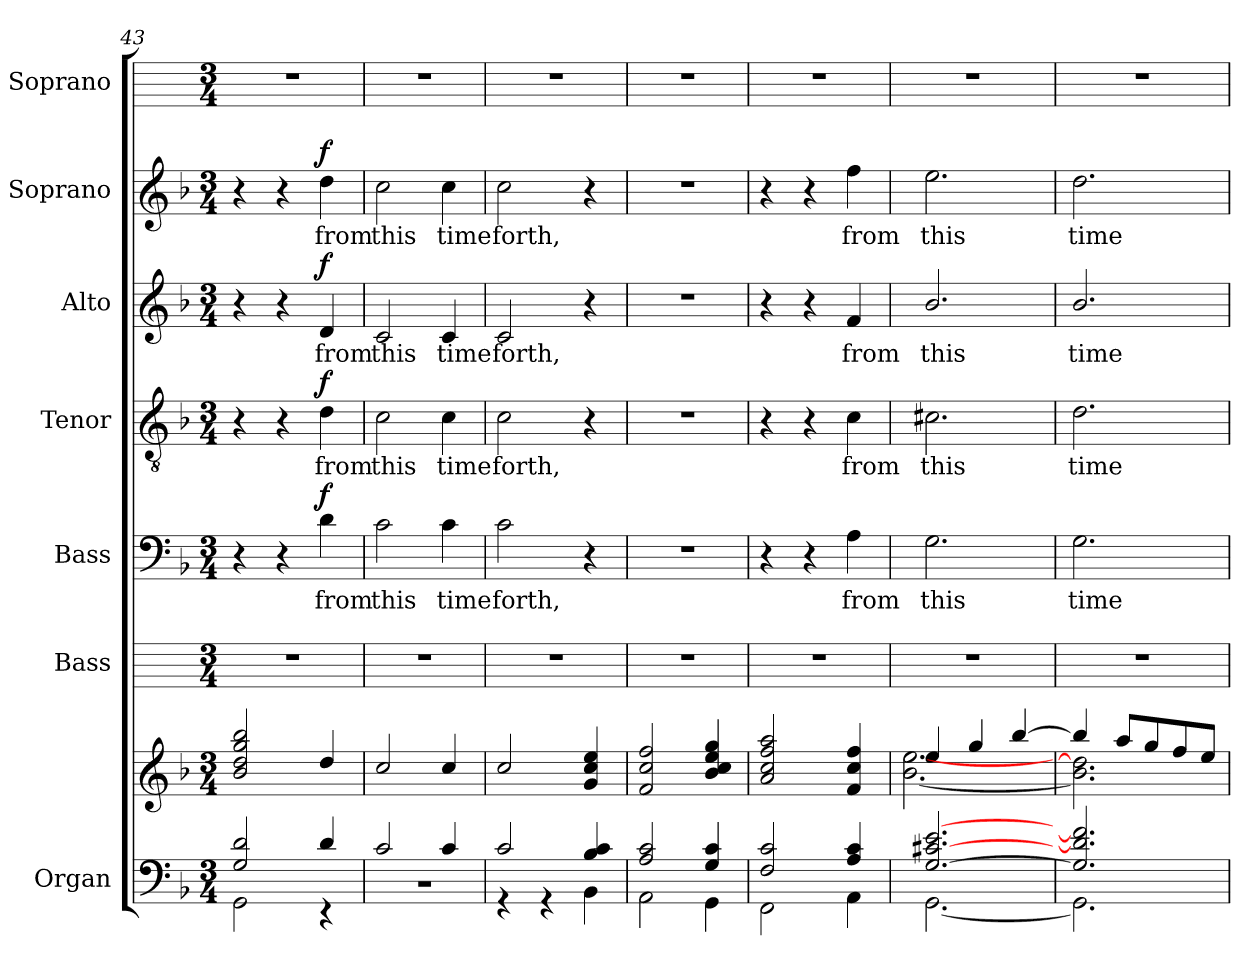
**kern	**kern	**kern	**kern	**text	**dynam	**kern	**text	**dynam	**kern	**text	**dynam	**kern	**text	**dynam	**kern
*part7	*part7	*part6	*part5	*part5	*part5	*part4	*part4	*part4	*part3	*part3	*part3	*part2	*part2	*part2	*part1
*staff8	*staff7	*staff6	*staff5	*staff5	*staff5	*staff4	*staff4	*staff4	*staff3	*staff3	*staff3	*staff2	*staff2	*staff2	*staff1
*I"Organ	*	*I"Bass	*I"Bass	*	*	*I"Tenor	*	*	*I"Alto	*	*	*I"Soprano	*	*	*I"Soprano
*	*	*I'B	*I'B	*	*	*I'T	*	*	*I'A	*	*	*I'S	*	*	*I'S
*clefF4	*clefG2	*	*clefF4	*	*	*clefGv2	*	*	*clefG2	*	*	*clefG2	*	*	*
*k[b-]	*k[b-]	*	*k[b-]	*	*	*k[b-]	*	*	*k[b-]	*	*	*k[b-]	*	*	*
*F:	*F:	*	*F:	*	*	*F:	*	*	*F:	*	*	*F:	*	*	*
*M3/4	*M3/4	*M3/4	*M3/4	*	*	*M3/4	*	*	*M3/4	*	*	*M3/4	*	*	*M3/4
=43	=43	=43	=43	=43	=43	=43	=43	=43	=43	=43	=43	=43	=43	=43	=43
*^	*^	*	*	*	*	*	*	*	*	*	*	*	*	*	*
!	!	!	!LO:N:vis=1	!	!	!	!	!	!	!	!	!	!	!	!	!	!
2G/ 2d/	2GG\	2b- 2dd 2gg 2bb-	2.ryy	2.r	4r	.	.	4r	.	.	4r	.	.	4r	.	.	2.r
.	.	.	.	.	4r	.	.	4r	.	.	4r	.	.	4r	.	.	.
!	!	!	!	!	!	!LO:LY:b	!LO:DY:b	!	!LO:LY:b	!LO:DY:b	!	!LO:LY:b	!LO:DY:b	!	!LO:LY:b	!LO:DY:b	!
4d/	4r	4dd	.	.	4d	from	f	4d	from	f	4d	from	f	4dd	from	f	.
=44	=44	=44	=44	=44	=44	=44	=44	=44	=44	=44	=44	=44	=44	=44	=44	=44	=44
!	!LO:N:vis=1	!	!LO:N:vis=1	!	!	!LO:LY:b	!	!	!LO:LY:b	!	!	!LO:LY:b	!	!	!LO:LY:b	!	!
2c/	2.r	2cc	2.ryy	2.r	2c	this	.	2c	this	.	2c	this	.	2cc	this	.	2.r
!	!	!	!	!	!	!LO:LY:b	!	!	!LO:LY:b	!	!	!LO:LY:b	!	!	!LO:LY:b	!	!
4c/	.	4cc	.	.	4c	time	.	4c	time	.	4c	time	.	4cc	time	.	.
=45	=45	=45	=45	=45	=45	=45	=45	=45	=45	=45	=45	=45	=45	=45	=45	=45	=45
!	!	!	!LO:N:vis=1	!	!	!LO:LY:b	!	!	!LO:LY:b	!	!	!LO:LY:b	!	!	!LO:LY:b	!	!
2c/	4r	2cc	2.ryy	2.r	2c	forth,	.	2c	forth,	.	2c	forth,	.	2cc	forth,	.	2.r
.	4r	.	.	.	.	.	.	.	.	.	.	.	.	.	.	.	.
4B-/ 4c/	4BB-\	4g 4cc 4ee	.	.	4r	.	.	4r	.	.	4r	.	.	4r	.	.	.
=46	=46	=46	=46	=46	=46	=46	=46	=46	=46	=46	=46	=46	=46	=46	=46	=46	=46
!	!	!	!LO:N:vis=1	!	!LO:N:vis=1	!	!	!LO:N:vis=1	!	!	!LO:N:vis=1	!	!	!LO:N:vis=1	!	!	!
2A/ 2c/	2AA\	2f 2cc 2ff	2.ryy	2.r	2.r	.	.	2.r	.	.	2.r	.	.	2.r	.	.	2.r
4G/ 4c/	4GG\	4b- 4cc 4ee 4gg	.	.	.	.	.	.	.	.	.	.	.	.	.	.	.
=47	=47	=47	=47	=47	=47	=47	=47	=47	=47	=47	=47	=47	=47	=47	=47	=47	=47
!	!	!	!LO:N:vis=1	!	!	!	!	!	!	!	!	!	!	!	!	!	!
2F/ 2c/	2FF\	2a 2cc 2ff 2aa	2.ryy	2.r	4r	.	.	4r	.	.	4r	.	.	4r	.	.	2.r
.	.	.	.	.	4r	.	.	4r	.	.	4r	.	.	4r	.	.	.
!	!	!	!	!	!	!LO:LY:b	!	!	!LO:LY:b	!	!	!LO:LY:b	!	!	!LO:LY:b	!	!
4A/ 4c/	4AA\	4f 4cc 4ff	.	.	4A	from	.	4c	from	.	4f	from	.	4ff	from	.	.
=48	=48	=48	=48	=48	=48	=48	=48	=48	=48	=48	=48	=48	=48	=48	=48	=48	=48
!	!	!	!	!	!	!LO:LY:b	!	!	!LO:LY:b	!	!	!LO:LY:b	!	!	!LO:LY:b	!	!
[2.G/ [2.c#X/ [2.e/	[2.GG\	4ee/	[2.b-\ [2.ee\	2.r	2.G	this	.	2.c#X	this	.	2.b-/	this	.	2.ee	this	.	2.r
.	.	4gg/	.	.	.	.	.	.	.	.	.	.	.	.	.	.	.
.	.	[4bb-/	.	.	.	.	.	.	.	.	.	.	.	.	.	.	.
=49	=49	=49	=49	=49	=49	=49	=49	=49	=49	=49	=49	=49	=49	=49	=49	=49	=49
!	!	!	!	!	!	!LO:LY:b	!	!	!LO:LY:b	!	!	!LO:LY:b	!	!	!LO:LY:b	!	!
2.G/] 2.d/] 2.f/]	2.GG\]	4bb-/]	2.b-\] 2.dd\]	2.r	2.G	time	.	2.d	time	.	2.b-/	time	.	2.dd	time	.	2.r
.	.	8aa/L	.	.	.	.	.	.	.	.	.	.	.	.	.	.	.
.	.	8gg/	.	.	.	.	.	.	.	.	.	.	.	.	.	.	.
.	.	8ff/	.	.	.	.	.	.	.	.	.	.	.	.	.	.	.
.	.	8ee/J	.	.	.	.	.	.	.	.	.	.	.	.	.	.	.
*v	*v	*	*	*	*	*	*	*	*	*	*	*	*	*	*	*	*
*	*v	*v	*	*	*	*	*	*	*	*	*	*	*	*	*	*
=	=	=	=	=	=	=	=	=	=	=	=	=	=	=	=
*-	*-	*-	*-	*-	*-	*-	*-	*-	*-	*-	*-	*-	*-	*-	*-
